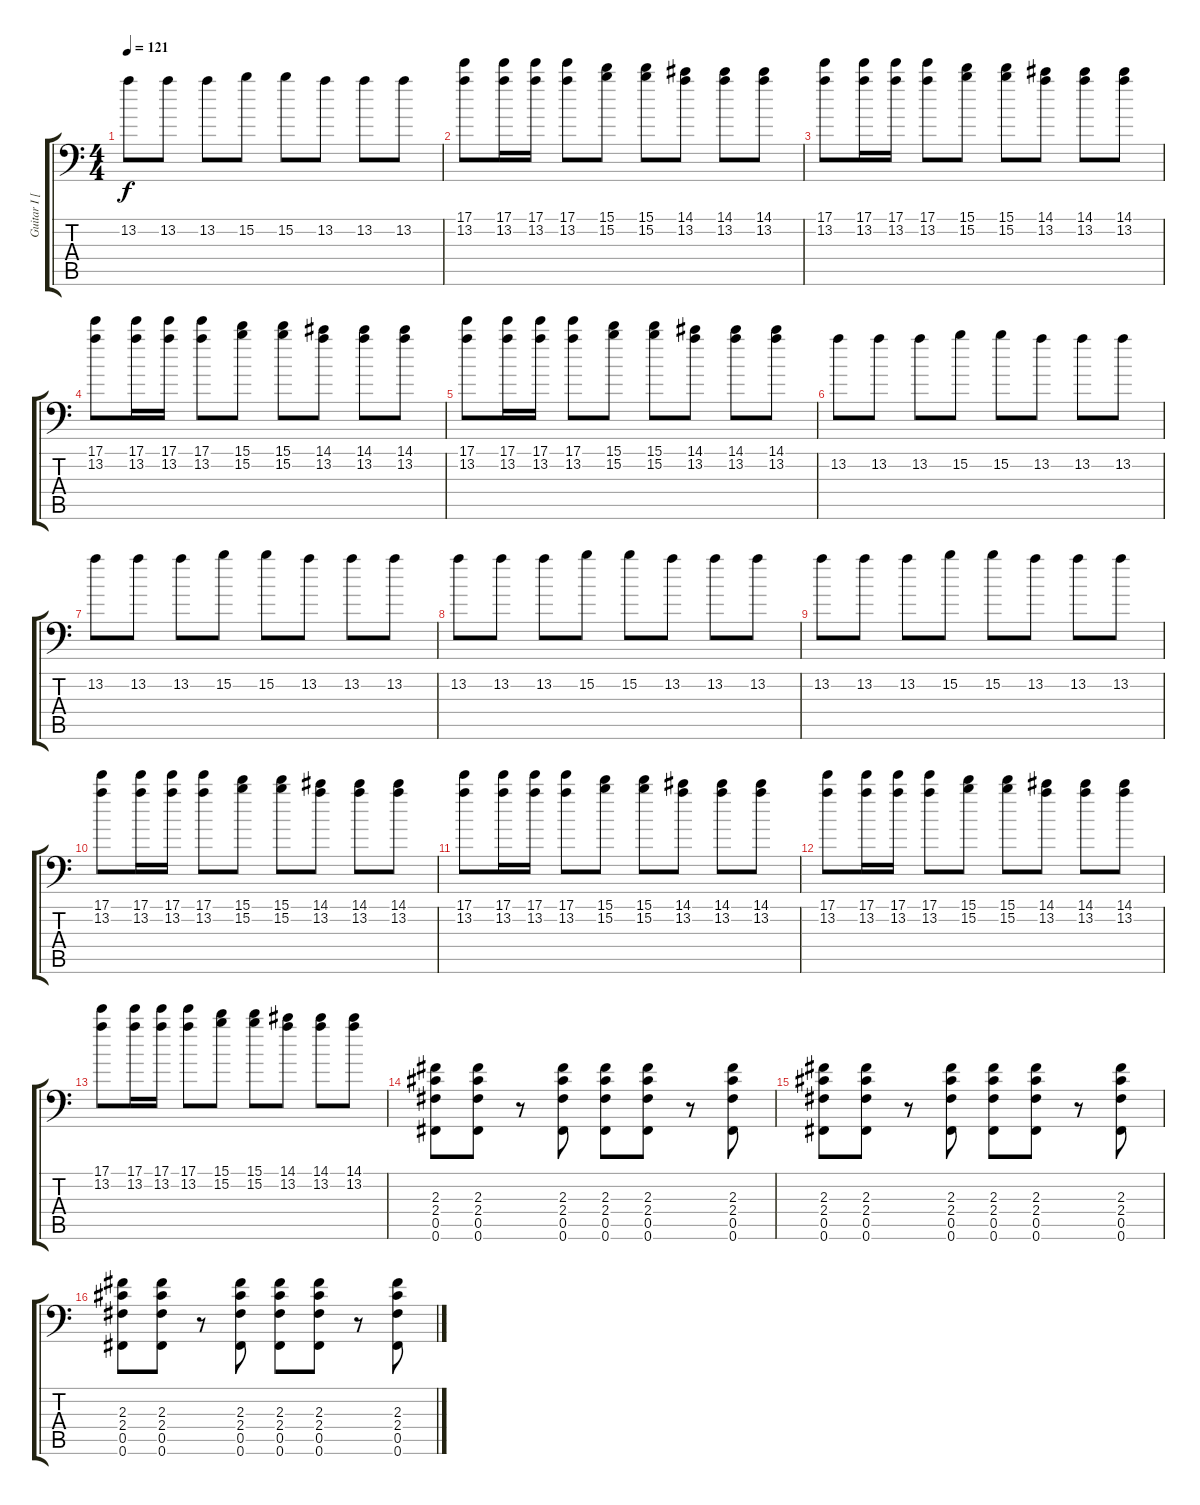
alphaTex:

\track ("Guitar I [Aaron Turner]" "Guitar I [") {instrument distortionguitar}
\staff {score tabs}
\tuning (B3 Ab3 E3 B2 Gb2 Gb1) {hide}
\ts (4 4)
\tempo 121
\clef f4
\ks c
13.2.8{dy f} 13.2.8 13.2.8 15.2.8 15.2.8 13.2.8 13.2.8 13.2.8 |
(17.1 13.2).8 (17.1 13.2).16 (17.1 13.2).16 (17.1 13.2).8 (15.1 15.2).8 (15.1 15.2).8 (14.1 13.2).8 (14.1 13.2).8 (14.1 13.2).8 |
(17.1 13.2).8 (17.1 13.2).16 (17.1 13.2).16 (17.1 13.2).8 (15.1 15.2).8 (15.1 15.2).8 (14.1 13.2).8 (14.1 13.2).8 (14.1 13.2).8 |
(17.1 13.2).8 (17.1 13.2).16 (17.1 13.2).16 (17.1 13.2).8 (15.1 15.2).8 (15.1 15.2).8 (14.1 13.2).8 (14.1 13.2).8 (14.1 13.2).8 |
(17.1 13.2).8 (17.1 13.2).16 (17.1 13.2).16 (17.1 13.2).8 (15.1 15.2).8 (15.1 15.2).8 (14.1 13.2).8 (14.1 13.2).8 (14.1 13.2).8 |
13.2.8 13.2.8 13.2.8 15.2.8 15.2.8 13.2.8 13.2.8 13.2.8 |
13.2.8 13.2.8 13.2.8 15.2.8 15.2.8 13.2.8 13.2.8 13.2.8 |
13.2.8 13.2.8 13.2.8 15.2.8 15.2.8 13.2.8 13.2.8 13.2.8 |
13.2.8 13.2.8 13.2.8 15.2.8 15.2.8 13.2.8 13.2.8 13.2.8 |
(17.1 13.2).8 (17.1 13.2).16 (17.1 13.2).16 (17.1 13.2).8 (15.1 15.2).8 (15.1 15.2).8 (14.1 13.2).8 (14.1 13.2).8 (14.1 13.2).8 |
(17.1 13.2).8 (17.1 13.2).16 (17.1 13.2).16 (17.1 13.2).8 (15.1 15.2).8 (15.1 15.2).8 (14.1 13.2).8 (14.1 13.2).8 (14.1 13.2).8 |
(17.1 13.2).8 (17.1 13.2).16 (17.1 13.2).16 (17.1 13.2).8 (15.1 15.2).8 (15.1 15.2).8 (14.1 13.2).8 (14.1 13.2).8 (14.1 13.2).8 |
(17.1 13.2).8 (17.1 13.2).16 (17.1 13.2).16 (17.1 13.2).8 (15.1 15.2).8 (15.1 15.2).8 (14.1 13.2).8 (14.1 13.2).8 (14.1 13.2).8 |
(2.3 2.4 0.5 0.6).8 (2.3 2.4 0.5 0.6).8 r.8 (2.3 2.4 0.5 0.6).8 (2.3 2.4 0.5 0.6).8 (2.3 2.4 0.5 0.6).8 r.8 (2.3 2.4 0.5 0.6).8 |
(2.3 2.4 0.5 0.6).8 (2.3 2.4 0.5 0.6).8 r.8 (2.3 2.4 0.5 0.6).8 (2.3 2.4 0.5 0.6).8 (2.3 2.4 0.5 0.6).8 r.8 (2.3 2.4 0.5 0.6).8 |
(2.3 2.4 0.5 0.6).8 (2.3 2.4 0.5 0.6).8 r.8 (2.3 2.4 0.5 0.6).8 (2.3 2.4 0.5 0.6).8 (2.3 2.4 0.5 0.6).8 r.8 (2.3 2.4 0.5 0.6).8
